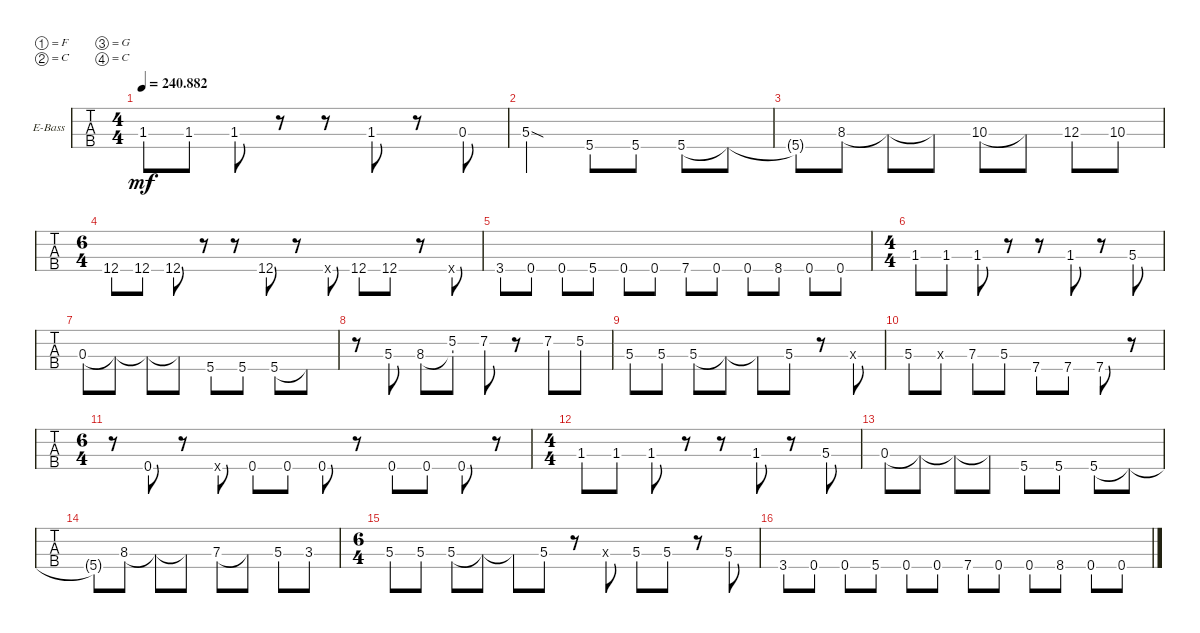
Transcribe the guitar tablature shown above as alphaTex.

\bracketExtendMode groupsimilarinstruments
\firstSystemTrackNameOrientation horizontal
\otherSystemsTrackNameOrientation horizontal
\track ("Electric Bass" "E-Bass") {instrument electricbassfinger}
\staff {tabs}
\tuning (F2 C2 G1 C1)
\ts (4 4)
\tempo
240.882
\accidentals auto
\clef f4
\ottava regular
\simile none
\ks c
1.3.8{dy mf} 1.3.8 1.3.8 r.8 r.8 1.3.8 r.8 0.3.8 |
5.3{sod}.2 5.4.8 5.4.8 5.4.8 5.4{t}.8 |
5.4{t}.8 8.3.8 8.3{t}.8 8.3{t}.8 10.3.8 10.3{t}.8 12.3.8 10.3.8 |
\ts (6 4)
12.4.8 12.4.8 12.4.8 r.8 r.8 12.4.8 r.8 0.4{x}.8 12.4.8 12.4.8 r.8 0.4{x}.8 |
3.4.8 0.4.8 0.4.8 5.4.8 0.4.8 0.4.8 7.4.8 0.4.8 0.4.8 8.4.8 0.4.8 0.4.8 |
\ts (4 4)
1.3.8 1.3.8 1.3.8 r.8 r.8 1.3.8 r.8 5.3.8 |
0.3.8 0.3{t}.8 0.3{t}.8 0.3{t}.8 5.4.8 5.4.8 5.4.8 5.4{t}.8 |
r.8 5.3.8 8.3.8 (8.3{ac t} 5.2{ac}).8 7.2{ac}.8 r.8 7.2{ac}.8 5.2.8 |
5.3.8 5.3.8 5.3.8 5.3{t}.8 5.3{t}.8 5.3.8 r.8 0.3{x}.8 |
5.3.8 0.3{x}.8 7.3.8 5.3.8 7.4.8 7.4.8 7.4.8 r.8 |
\ts (6 4)
r.8 0.4.8 r.8 0.4{x}.8 0.4.8 0.4.8 0.4.8 r.8 0.4.8 0.4.8 0.4.8 r.8 |
\ts (4 4)
1.3.8 1.3.8 1.3.8 r.8 r.8 1.3.8 r.8 5.3.8 |
0.3.8 0.3{t}.8 0.3{t}.8 0.3{t}.8 5.4.8 5.4.8 5.4.8 5.4{t}.8 |
5.4{t}.8 8.3.8 8.3{t}.8 8.3{t}.8 7.3.8 7.3{t}.8 5.3.8 3.3.8 |
\ts (6 4)
5.3.8 5.3.8 5.3.8 5.3{t}.8 5.3{t}.8 5.3.8 r.8 0.3{x}.8 5.3.8 5.3.8 r.8 5.3.8 |
3.4.8 0.4.8 0.4.8 5.4.8 0.4.8 0.4.8 7.4.8 0.4.8 0.4.8 8.4.8 0.4.8 0.4.8
